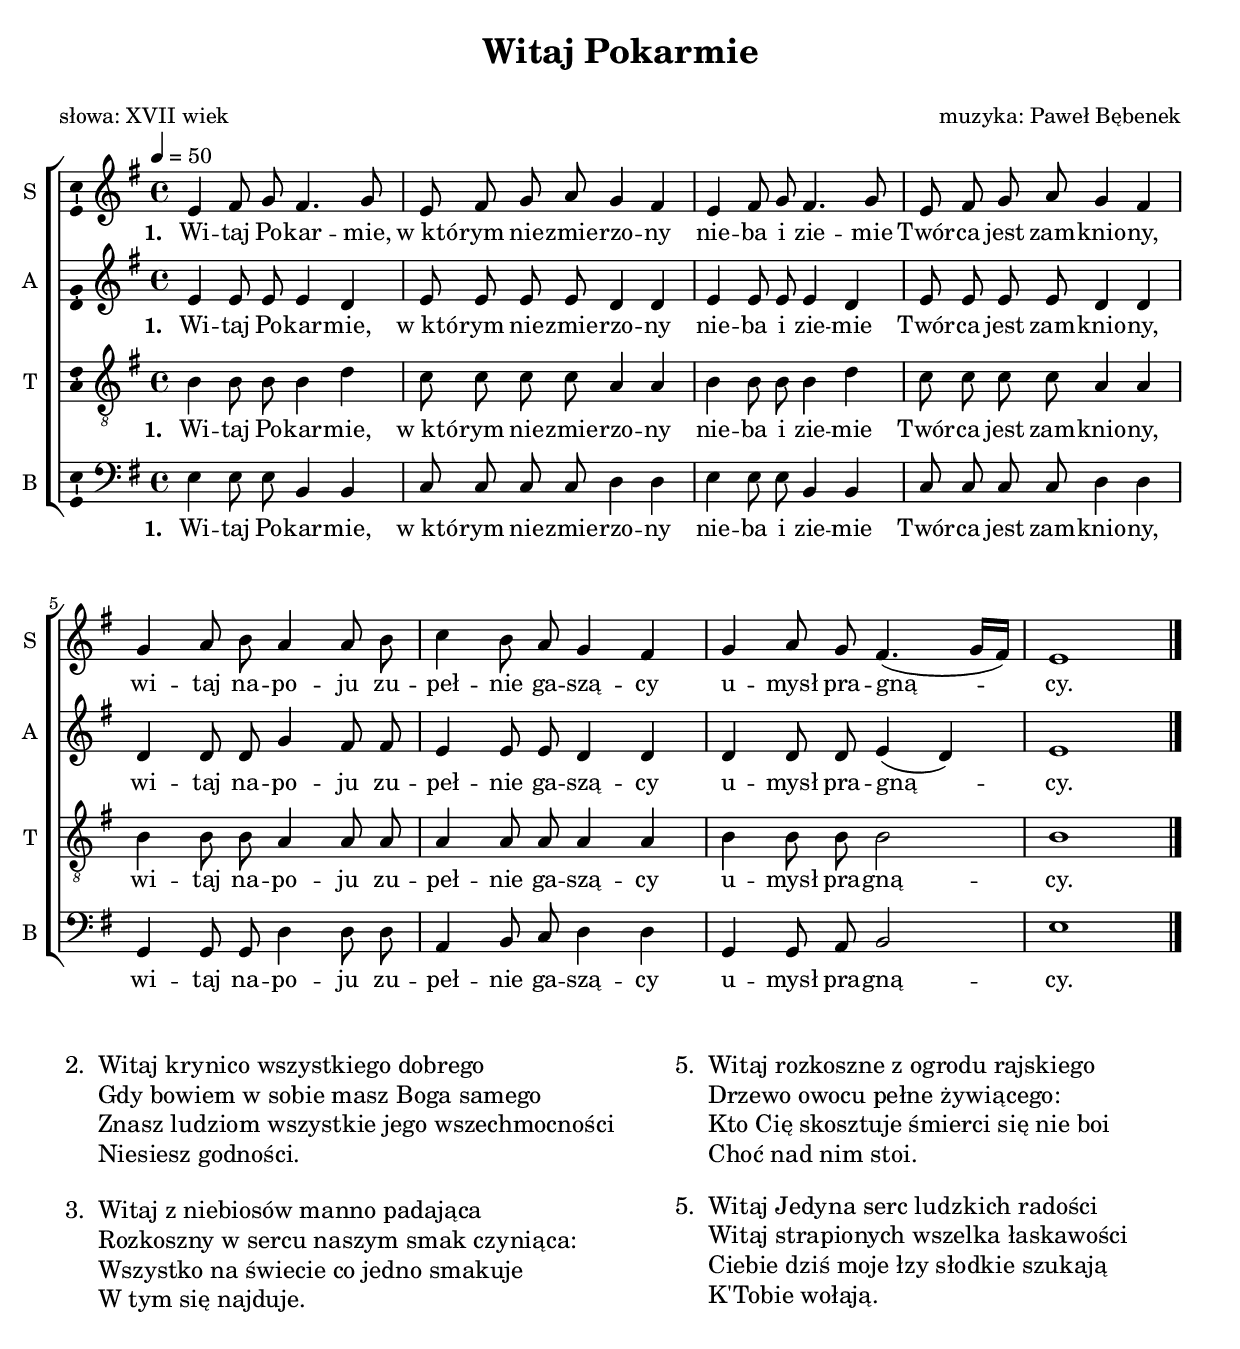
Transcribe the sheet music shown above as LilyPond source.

%{TODO:
  W kilku miejscach jest akord sus4,
  który rozwiązuje się na zwykły z tercją.
  Zapisywać to czy nie robić bałaganu?
  A może w ogóle nie zapisywać do tego akordów?
  Posłuchać samemu.
%}

\version "2.17.3"
#(set-global-staff-size 19)

\paper {
  system-system-spacing #'basic-distance = 16
  top-markup-spacing #'basic-distance = 6
}

\header	{
  title = \markup \column { "Witaj Pokarmie" " " }
  % śpiewnik Jagodyński, strona 106
  % (http://www.dbc.wroc.pl/dlibra/publication?id=10057&tab=3)
  poet = "słowa: XVII wiek"
  composer = "muzyka: Paweł Bębenek"
}
commonprops = {
  \autoBeamOff
  \key e \minor
  \time 4/4
  \tempo 4=50
}
%--------------------------------MELODY--------------------------------
sopranomelody = \relative c'' {
  \commonprops
  e,4 fis8 g8 fis4. g8 |
  e8 fis8 g8 a8 g4 fis4 |
  e4 fis8 g8 fis4. g8 |
  e8 fis8 g8 a8 g4 fis4 |
  % 5
  g4 a8 b8 a4a8 b8 |
  c4 b8 a8 g4 fis4 |
  g4 a8 g8 fis4.( g16[ fis16]) |
  e1 \bar "|."
}
altomelody = \relative f' {
  \commonprops
  e4 e8 e8 e4 d |
  e8 e8 e8 e8 d4 d4 |
  e4 e8 e8 e4 d4 |
  e8 e8 e8 e8 d4 d4 |
  % 5
  d4 d8 d8 g4 fis8 fis8 |
  e4 e8 e8 d4 d4 |
  d4 d8 d8 e4( d4) |
  e1 \bar "|."
}
tenormelody = \relative c' {
  \commonprops
  b4 b8 b b4 d |
  c8 c8 c8 c8 a4 a4 |
  b4 b8 b8 b4 d4 |
  c8 c8 c8 c8 a4 a4 |
  % 5
  b4 b8 b8 a4 a8 a8 |
  a4 a8 a8 a4 a4 |
  b4 b8 b8 b2 |
  b1 \bar "|."
}
bassmelody = \relative f {
  \commonprops
  e4 e8 e8 b4 b4 |
  c8 c8 c8 c8 d4 d4 |
  e4 e8 e8 b4 b4 |
  c8 c8 c8 c8 d4 d4 |
  % 5
  g,4 g8 g8 d'4 d8 d8 |
  a4 b8 c8 d4 d4 |
  g,4 g8 a8 b2 |
  e1 \bar "|."
}
akordy = \chordmode {
  e2:m b:m c d
  e2:m b:m c d
  g2 d a:m d
  g2 b:m e1:m
}
%--------------------------------LYRICS--------------------------------
text =  \lyricmode {
  \set stanza = "1. "
  Wi -- taj Po -- kar -- mie, |
  w_któ -- rym nie -- zmie -- rzo -- ny |
  nie -- ba i zie -- mie |
  Twór -- ca jest zam -- knio -- ny, |
  wi -- taj na -- po -- ju zu -- |
  peł -- nie ga -- szą -- cy |
  u -- mysł pra -- gną -- | cy.
}
stanzas = \markup {
  \fill-line {
    \large {
      \hspace #0.1
      \column {
        \line {
          "2. "
          \column	{
            "Witaj krynico wszystkiego dobrego"
            "Gdy bowiem w sobie masz Boga samego"
            "Znasz ludziom wszystkie jego wszechmocności"
            "Niesiesz godności."
          }
        }
        \vspace #0.75
        \line {
          "3. "
          \column {
            "Witaj z niebiosów manno padająca"
            "Rozkoszny w sercu naszym smak czyniąca:"
            "Wszystko na świecie co jedno smakuje"
            "W tym się najduje."
          }
        }
      }
      \hspace #0.1
      \column {
        \line {
          "5. "
          \column	{
            "Witaj rozkoszne z ogrodu rajskiego"
            "Drzewo owocu pełne żywiącego:"
            "Kto Cię skosztuje śmierci się nie boi"
            "Choć nad nim stoi."
          }
        }
        \vspace #0.75
        \line {
          "5. "
          \column {
            "Witaj Jedyna serc ludzkich radości"
            "Witaj strapionych wszelka łaskawości"
            "Ciebie dziś moje łzy słodkie szukają"
            "K'Tobie wołają."
          }
        }
      }
      \hspace #0.1
    }
  }
}
%--------------------------------ALL-FILE VARIABLE--------------------------------

\score {
  \new ChoirStaff <<
    %	\new ChordNames { \germanChords \akordy }
    \new Staff = soprano {
      \clef treble
      \set Staff.instrumentName = "S "
      \set Staff.shortInstrumentName = "S "
      \new Voice = soprano {
        \set Voice.midiInstrument = "clarinet"
        \sopranomelody
      }
    }
    \new Lyrics = womenlyrics \lyricsto soprano \text

    \new Staff = alto {
      \clef treble
      \set Staff.instrumentName = "A "
      \set Staff.shortInstrumentName = "A "
      \new Voice = alto {
        \set Voice.midiInstrument = "english horn"
        \altomelody
      }
    }
    \new Lyrics = altolyrics \lyricsto alto \text

    \new Staff = tenor {
      \clef "treble_8"
      \set Staff.instrumentName = "T "
      \set Staff.shortInstrumentName = "T "
      \new Voice = tenor {
        \set Voice.midiInstrument = "english horn"
        \tenormelody
      }
    }
    \new Lyrics = menlyrics \lyricsto tenor \text

    \new Staff = bass {
      \clef bass
      \set Staff.instrumentName = "B "
      \set Staff.shortInstrumentName = "B "
      \new Voice = bass {
        \set Voice.midiInstrument = "clarinet"
        \bassmelody
      }
    }
    \new Lyrics = basslyrics \lyricsto bass \text
  >>
  \layout {
    indent = 0\cm
    \context {
      \Staff \consists "Ambitus_engraver"
    }
  }
}

\markup \vspace #1
\stanzas
